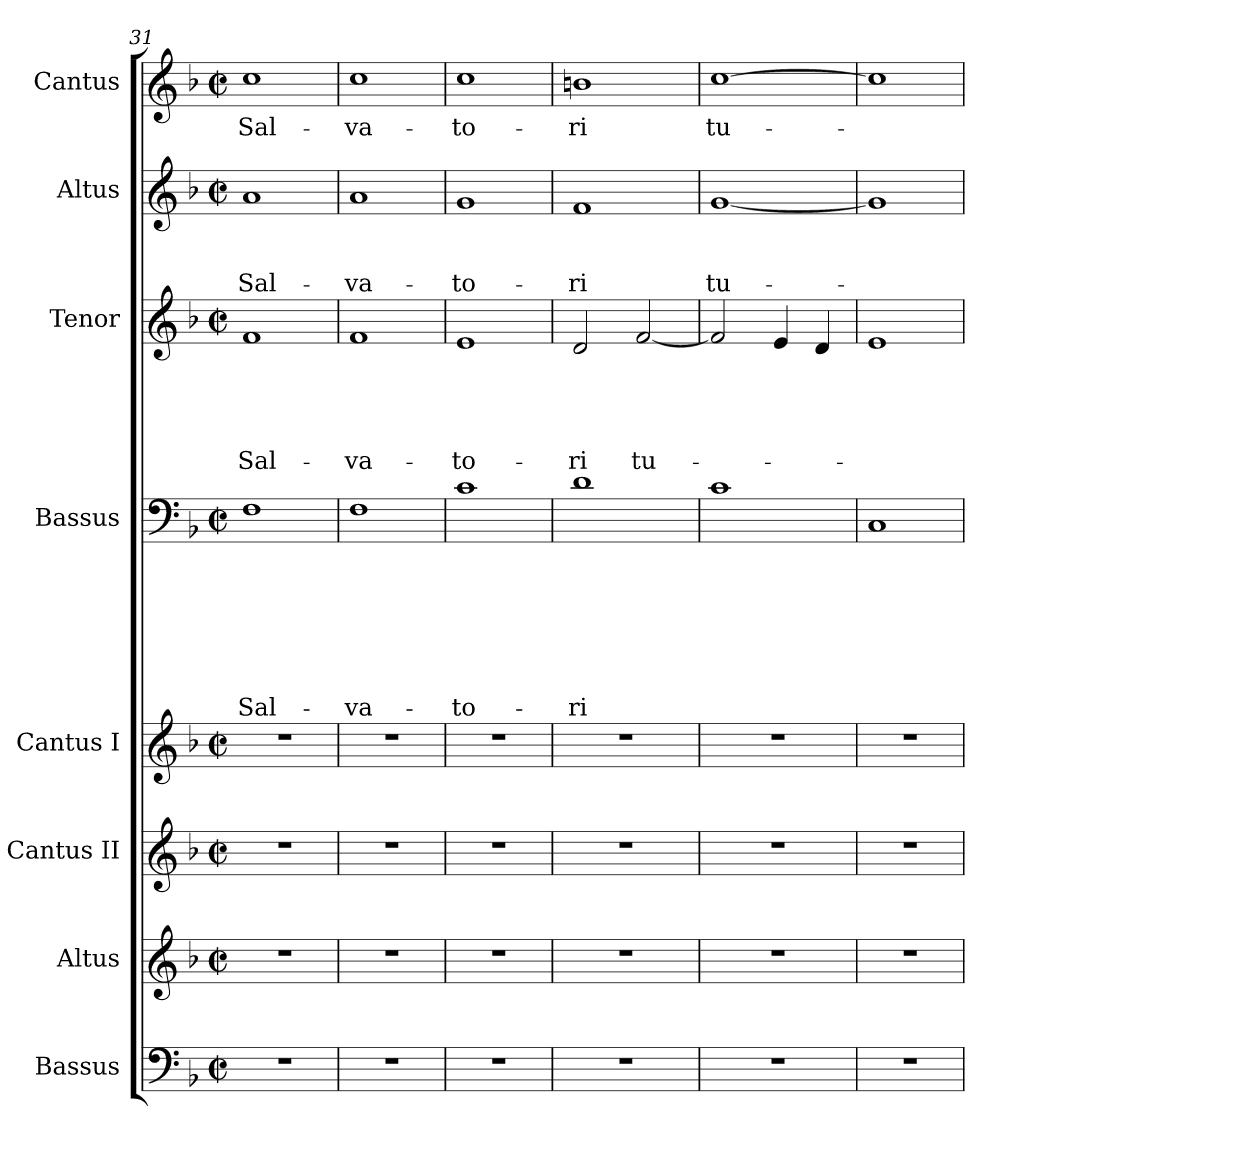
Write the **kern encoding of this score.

**kern	**kern	**kern	**kern	**kern	**text	**text	**text	**text	**text	**text	**text	**kern	**text	**text	**text	**text	**text	**kern	**text	**text	**text	**kern	**text
*part8	*part7	*part6	*part5	*part4	*part4	*part4	*part4	*part4	*part4	*part4	*part4	*part3	*part3	*part3	*part3	*part3	*part3	*part2	*part2	*part2	*part2	*part1	*part1
*staff8	*staff7	*staff6	*staff5	*staff4	*staff4	*staff4	*staff4	*staff4	*staff4	*staff4	*staff4	*staff3	*staff3	*staff3	*staff3	*staff3	*staff3	*staff2	*staff2	*staff2	*staff2	*staff1	*staff1
*I"Bassus	*I"Altus	*I"Cantus II	*I"Cantus I	*I"Bassus	*	*	*	*	*	*	*	*I"Tenor	*	*	*	*	*	*I"Altus	*	*	*	*I"Cantus	*
*I'Bassus	*I'Altus	*I'Cantus II	*I'Cantus I	*I'Bassus	*	*	*	*	*	*	*	*I'Tenor	*	*	*	*	*	*I'Altus	*	*	*	*I'Cantus	*
*clefF4	*clefG2	*clefG2	*clefG2	*clefF4	*	*	*	*	*	*	*	*clefG2	*	*	*	*	*	*clefG2	*	*	*	*clefG2	*
*k[b-]	*k[b-]	*k[b-]	*k[b-]	*k[b-]	*	*	*	*	*	*	*	*k[b-]	*	*	*	*	*	*k[b-]	*	*	*	*k[b-]	*
*F:	*F:	*F:	*F:	*F:	*	*	*	*	*	*	*	*F:	*	*	*	*	*	*F:	*	*	*	*F:	*
*M2/2	*M2/2	*M2/2	*M2/2	*M2/2	*	*	*	*	*	*	*	*M2/2	*	*	*	*	*	*M2/2	*	*	*	*M2/2	*
*met(c|)	*met(c|)	*met(c|)	*met(c|)	*met(c|)	*	*	*	*	*	*	*	*met(c|)	*	*	*	*	*	*met(c|)	*	*	*	*met(c|)	*
=31	=31	=31	=31	=31	=31	=31	=31	=31	=31	=31	=31	=31	=31	=31	=31	=31	=31	=31	=31	=31	=31	=31	=31
!	!	!	!	!	!	!	!	!	!	!	!LO:LY:b	!	!	!	!	!	!LO:LY:b	!	!	!	!LO:LY:a	!	!LO:LY:b
1r	1r	1r	1r	1F	.	.	.	.	.	.	Sal-	1f	.	.	.	.	Sal-	1a	.	.	Sal-	1cc	Sal-
=32	=32	=32	=32	=32	=32	=32	=32	=32	=32	=32	=32	=32	=32	=32	=32	=32	=32	=32	=32	=32	=32	=32	=32
!	!	!	!	!	!	!	!	!	!	!	!LO:LY:b	!	!	!	!	!	!LO:LY:b	!	!	!	!LO:LY:a	!	!LO:LY:b
1r	1r	1r	1r	1F	.	.	.	.	.	.	-va-	1f	.	.	.	.	-va-	1a	.	.	-va-	1cc	-va-
=33	=33	=33	=33	=33	=33	=33	=33	=33	=33	=33	=33	=33	=33	=33	=33	=33	=33	=33	=33	=33	=33	=33	=33
!	!	!	!	!	!	!	!	!	!	!	!LO:LY:b	!	!	!	!	!	!LO:LY:b	!	!	!	!LO:LY:a	!	!LO:LY:b
1r	1r	1r	1r	1c	.	.	.	.	.	.	-to-	1e	.	.	.	.	-to-	1g	.	.	-to-	1cc	-to-
=34	=34	=34	=34	=34	=34	=34	=34	=34	=34	=34	=34	=34	=34	=34	=34	=34	=34	=34	=34	=34	=34	=34	=34
!	!	!	!	!	!	!	!	!	!	!	!LO:LY:b	!	!	!	!	!	!LO:LY:b	!	!	!	!LO:LY:a	!	!LO:LY:b
1r	1r	1r	1r	1d	.	.	.	.	.	.	-ri	2d/	.	.	.	.	-ri	1f	.	.	-ri	1bn	-ri
!	!	!	!	!	!	!	!	!	!	!	!	!	!	!	!	!	!LO:LY:b	!	!	!	!	!	!
.	.	.	.	.	.	.	.	.	.	.	.	[<2f/	.	.	.	.	tu-	.	.	.	.	.	.
=35	=35	=35	=35	=35	=35	=35	=35	=35	=35	=35	=35	=35	=35	=35	=35	=35	=35	=35	=35	=35	=35	=35	=35
!	!	!	!	!	!	!	!	!	!	!	!	!	!	!	!	!	!	!	!	!	!LO:LY:a	!	!LO:LY:b
1r	1r	1r	1r	1c	.	.	.	.	.	.	.	2f/]	.	.	.	.	.	[<1g	.	.	tu-	[>1cc	tu-
.	.	.	.	.	.	.	.	.	.	.	.	4e/	.	.	.	.	.	.	.	.	.	.	.
.	.	.	.	.	.	.	.	.	.	.	.	4d/	.	.	.	.	.	.	.	.	.	.	.
=36	=36	=36	=36	=36	=36	=36	=36	=36	=36	=36	=36	=36	=36	=36	=36	=36	=36	=36	=36	=36	=36	=36	=36
1r	1r	1r	1r	1C	.	.	.	.	.	.	.	1e	.	.	.	.	.	1g]	.	.	.	1cc]	.
=	=	=	=	=	=	=	=	=	=	=	=	=	=	=	=	=	=	=	=	=	=	=	=
*-	*-	*-	*-	*-	*-	*-	*-	*-	*-	*-	*-	*-	*-	*-	*-	*-	*-	*-	*-	*-	*-	*-	*-
